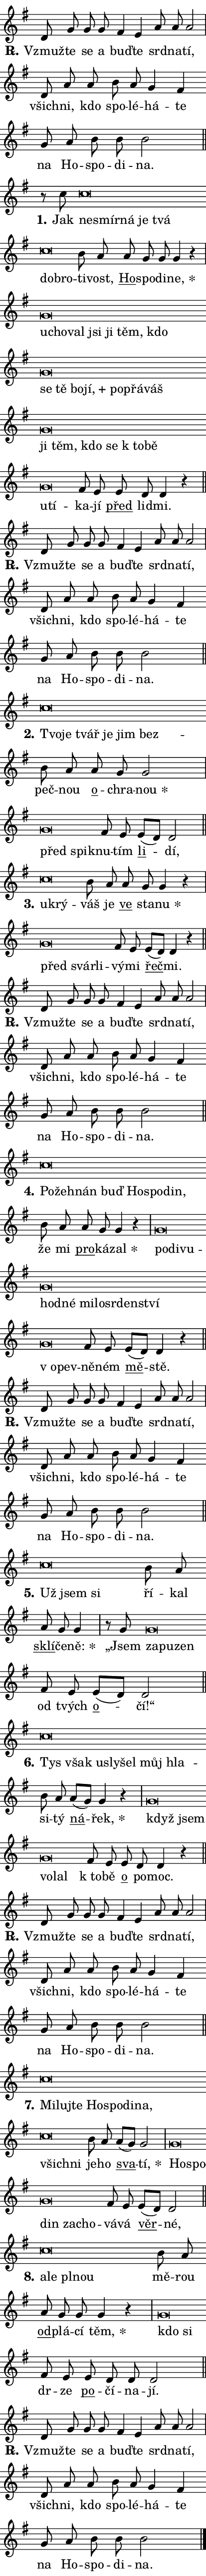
\version "2.24.0"
\header { tagline = "" }
\paper {
  indent = 0\cm
  top-margin = 0\cm
  right-margin = 0\cm
  bottom-margin = 0\cm
  left-margin = 0\cm
  paper-width = 7\cm
  page-breaking = #ly:one-page-breaking
  system-system-spacing.basic-distance = #11
  score-system-spacing.basic-distance = #11
  ragged-last = ##f
}


%% Author: Thomas Morley
%% https://lists.gnu.org/archive/html/lilypond-user/2020-05/msg00002.html
#(define (line-position grob)
"Returns position of @var[grob} in current system:
   @code{'start}, if at first time-step
   @code{'end}, if at last time-step
   @code{'middle} otherwise
"
  (let* ((col (ly:item-get-column grob))
         (ln (ly:grob-object col 'left-neighbor))
         (rn (ly:grob-object col 'right-neighbor))
         (col-to-check-left (if (ly:grob? ln) ln col))
         (col-to-check-right (if (ly:grob? rn) rn col))
         (break-dir-left
           (and
             (ly:grob-property col-to-check-left 'non-musical #f)
             (ly:item-break-dir col-to-check-left)))
         (break-dir-right
           (and
             (ly:grob-property col-to-check-right 'non-musical #f)
             (ly:item-break-dir col-to-check-right))))
        (cond ((eqv? 1 break-dir-left) 'start)
              ((eqv? -1 break-dir-right) 'end)
              (else 'middle))))

#(define (tranparent-at-line-position vctor)
  (lambda (grob)
  "Relying on @code{line-position} select the relevant enry from @var{vctor}.
Used to determine transparency,"
    (case (line-position grob)
      ((end) (not (vector-ref vctor 0)))
      ((middle) (not (vector-ref vctor 1)))
      ((start) (not (vector-ref vctor 2))))))

noteHeadBreakVisibility =
#(define-music-function (break-visibility)(vector?)
"Makes @code{NoteHead}s transparent relying on @var{break-visibility}"
#{
  \override NoteHead.transparent =
    #(tranparent-at-line-position break-visibility)
#})

#(define delete-ledgers-for-transparent-note-heads
  (lambda (grob)
    "Reads whether a @code{NoteHead} is transparent.
If so this @code{NoteHead} is removed from @code{'note-heads} from
@var{grob}, which is supposed to be @code{LedgerLineSpanner}.
As a result ledgers are not printed for this @code{NoteHead}"
    (let* ((nhds-array (ly:grob-object grob 'note-heads))
           (nhds-list
             (if (ly:grob-array? nhds-array)
                 (ly:grob-array->list nhds-array)
                 '()))
           ;; Relies on the transparent-property being done before
           ;; Staff.LedgerLineSpanner.after-line-breaking is executed.
           ;; This is fragile ...
           (to-keep
             (remove
               (lambda (nhd)
                 (ly:grob-property nhd 'transparent #f))
               nhds-list)))
      ;; TODO find a better method to iterate over grob-arrays, similiar
      ;; to filter/remove etc for lists
      ;; For now rebuilt from scratch
      (set! (ly:grob-object grob 'note-heads)  '())
      (for-each
        (lambda (nhd)
          (ly:pointer-group-interface::add-grob grob 'note-heads nhd))
        to-keep))))

hideNotes = {
  \noteHeadBreakVisibility #begin-of-line-visible
}
unHideNotes = {
  \noteHeadBreakVisibility #all-visible
}

% work-around for resetting accidentals
% https://lilypond.org/doc/v2.23/Documentation/notation/displaying-rhythms#unmetered-music
cadenzaMeasure = {
  \cadenzaOff
  \partial 1024 s1024
  \cadenzaOn
}

#(define-markup-command (accent layout props text) (markup?)
  "Underline accented syllable"
  (interpret-markup layout props
    #{\markup \override #'(offset . 4.3) \underline { #text }#}))

responsum = \markup \concat {
  "R" \hspace #-1.05 \path #0.1 #'((moveto 0 0.07) (lineto 0.9 0.8)) \hspace #0.05 "."
}

\layout {
    \context {
        \Staff
        \remove "Time_signature_engraver"
        \override LedgerLineSpanner.after-line-breaking = #delete-ledgers-for-transparent-note-heads
    }
    \context {
        \Voice {
            \override NoteHead.output-attributes = #'((class . "notehead"))
            \override Hairpin.height = #0.55
        }
    }
    \context {
        \Lyrics {
            \override StanzaNumber.output-attributes = #'((class . "stanzanumber"))
            \override LyricSpace.minimum-distance = #0.9
            \override LyricText.font-name = #"TeX Gyre Schola"
            \override LyricText.font-size = 1
            \override StanzaNumber.font-name = #"TeX Gyre Schola Bold"
            \override StanzaNumber.font-size = 1
        }
    }
}

% magnetic-lyrics.ily
%
%   written by
%     Jean Abou Samra <jean@abou-samra.fr>
%     Werner Lemberg <wl@gnu.org>
%
%   adapted by
%     Jiri Hon <jiri.hon@gmail.com>
%
% Version 2022-Apr-15

% https://www.mail-archive.com/lilypond-user@gnu.org/msg149350.html

#(define (Left_hyphen_pointer_engraver context)
   "Collect syllable-hyphen-syllable occurrences in lyrics and store
them in properties.  This engraver only looks to the left.  For
example, if the lyrics input is @code{foo -- bar}, it does the
following.

@itemize @bullet
@item
Set the @code{text} property of the @code{LyricHyphen} grob between
@q{foo} and @q{bar} to @code{foo}.

@item
Set the @code{left-hyphen} property of the @code{LyricText} grob with
text @q{foo} to the @code{LyricHyphen} grob between @q{foo} and
@q{bar}.
@end itemize

Use this auxiliary engraver in combination with the
@code{lyric-@/text::@/apply-@/magnetic-@/offset!} hook."
   (let ((hyphen #f)
         (text #f))
     (make-engraver
      (acknowledgers
       ((lyric-syllable-interface engraver grob source-engraver)
        (set! text grob)))
      (end-acknowledgers
       ((lyric-hyphen-interface engraver grob source-engraver)
        ;(when (not (grob::has-interface grob 'lyric-space-interface))
          (set! hyphen grob)));)
      ((stop-translation-timestep engraver)
       (when (and text hyphen)
         (ly:grob-set-object! text 'left-hyphen hyphen))
       (set! text #f)
       (set! hyphen #f)))))

#(define (lyric-text::apply-magnetic-offset! grob)
   "If the space between two syllables is less than the value in
property @code{LyricText@/.details@/.squash-threshold}, move the right
syllable to the left so that it gets concatenated with the left
syllable.

Use this function as a hook for
@code{LyricText@/.after-@/line-@/breaking} if the
@code{Left_@/hyphen_@/pointer_@/engraver} is active."
   (let ((hyphen (ly:grob-object grob 'left-hyphen #f)))
     (when hyphen
       (let ((left-text (ly:spanner-bound hyphen LEFT)))
         (when (grob::has-interface left-text 'lyric-syllable-interface)
           (let* ((common (ly:grob-common-refpoint grob left-text X))
                  (this-x-ext (ly:grob-extent grob common X))
                  (left-x-ext
                   (begin
                     ;; Trigger magnetism for left-text.
                     (ly:grob-property left-text 'after-line-breaking)
                     (ly:grob-extent left-text common X)))
                  ;; `delta` is the gap width between two syllables.
                  (delta (- (interval-start this-x-ext)
                            (interval-end left-x-ext)))
                  (details (ly:grob-property grob 'details))
                  (threshold (assoc-get 'squash-threshold details 0.2)))
             (when (< delta threshold)
               (let* (;; We have to manipulate the input text so that
                      ;; ligatures crossing syllable boundaries are not
                      ;; disabled.  For languages based on the Latin
                      ;; script this is essentially a beautification.
                      ;; However, for non-Western scripts it can be a
                      ;; necessity.
                      (lt (ly:grob-property left-text 'text))
                      (rt (ly:grob-property grob 'text))
                      (is-space (grob::has-interface hyphen 'lyric-space-interface))
                      (space (if is-space " " ""))
                      (space-markup (grob-interpret-markup grob " "))
                      (space-size (interval-length (ly:stencil-extent space-markup X)))
                      (extra-delta (if is-space space-size 0))
                      ;; Append new syllable.
                      (ltrt-space (if (and (string? lt) (string? rt))
                                (string-append lt space rt)
                                (make-concat-markup (list lt space rt))))
                      ;; Right-align `ltrt` to the right side.
                      (ltrt-space-markup (grob-interpret-markup
                               grob
                               (make-translate-markup
                                (cons (interval-length this-x-ext) 0)
                                (make-right-align-markup ltrt-space)))))
                 (begin
                   ;; Don't print `left-text`.
                   (ly:grob-set-property! left-text 'stencil #f)
                   ;; Set text and stencil (which holds all collected
                   ;; syllables so far) and shift it to the left.
                   (ly:grob-set-property! grob 'text ltrt-space)
                   (ly:grob-set-property! grob 'stencil ltrt-space-markup)
                   (ly:grob-translate-axis! grob (- (- delta extra-delta)) X))))))))))


#(define (lyric-hyphen::displace-bounds-first grob)
   ;; Make very sure this callback isn't triggered too early.
   (let ((left (ly:spanner-bound grob LEFT))
         (right (ly:spanner-bound grob RIGHT)))
     (ly:grob-property left 'after-line-breaking)
     (ly:grob-property right 'after-line-breaking)
     (ly:lyric-hyphen::print grob)))

squashThreshold = #0.4

\layout {
  \context {
    \Lyrics
    \consists #Left_hyphen_pointer_engraver
    \override LyricText.after-line-breaking =
      #lyric-text::apply-magnetic-offset!
    \override LyricHyphen.stencil = #lyric-hyphen::displace-bounds-first
    \override LyricText.details.squash-threshold = \squashThreshold
    \override LyricHyphen.minimum-distance = 0
    \override LyricHyphen.minimum-length = \squashThreshold
  }
}

squash = \override LyricText.details.squash-threshold = 9999
unSquash = \override LyricText.details.squash-threshold = \squashThreshold

left = \override LyricText.self-alignment-X = #LEFT
unLeft = \revert LyricText.self-alignment-X

starOffset = #(lambda (grob) 
                (let ((x_offset (ly:self-alignment-interface::aligned-on-x-parent grob)))
                  (if (= x_offset 0) 0 (+ x_offset 1.2))))

star = #(define-music-function (syllable)(string?)
"Append star separator at the end of a syllable"
#{
  \once \override LyricText.X-offset = #starOffset
  \lyricmode { \markup {
    #syllable
    \override #'((font-name . "TeX Gyre Schola Bold")) \hspace #0.2 \lower #0.65 \larger "*"
  } }
#})

starAccent = #(define-music-function (syllable)(string?)
"Append star separator at the end of a syllable and make accent"
#{
  \once \override LyricText.X-offset = #starOffset
  \lyricmode { \markup {
    \accent #syllable
    \override #'((font-name . "TeX Gyre Schola Bold")) \hspace #0.2 \lower #0.65 \larger "*"
  } }
#})

breath = #(define-music-function (syllable)(string?)
"Append breathing indicator at the end of a syllable"
#{
  \lyricmode { \markup { #syllable "+" } }
#})

optionalBreath = #(define-music-function (syllable)(string?)
"Append optional breathing indicator at the end of a syllable"
#{
  \lyricmode { \markup { #syllable "(+)" } }
#})


\score {
    <<
        \new Voice = "melody" { \cadenzaOn \key g \major \relative { d'8 g g g fis4 e a8 a a2 \cadenzaMeasure \bar "|" d,8 a' a \bar "" b a \bar "" g4 fis \bar "" g8 a b b b2 \cadenzaMeasure \bar "||" \break } }
        \new Lyrics \lyricsto "melody" { \lyricmode { \set stanza = \responsum
Vzmuž -- te se a buď -- te srd -- na -- tí, všich -- ni, kdo spo -- lé -- há -- te na Ho -- spo -- di -- na. } }
    >>
    \layout {}
}

\score {
    <<
        \new Voice = "melody" { \cadenzaOn \key g \major \relative { r8 c''8 c\breve*1/16 \hideNotes \breve*1/16 \bar "" \breve*1/16 \bar "" \breve*1/16 \bar "" \breve*1/16 \bar "" \breve*1/16 \breve*1/16 \bar "" \unHideNotes b8 a \bar "" a g g g4 r \cadenzaMeasure \bar "|" g\breve*1/16 \hideNotes \breve*1/16 \bar "" \breve*1/16 \bar "" \breve*1/16 \bar "" \breve*1/16 \bar "" \breve*1/16 \bar "" \breve*1/16 \bar "" \breve*1/16 \bar "" \breve*1/16 \bar "" \breve*1/16 \bar "" \breve*1/16 \bar "" \breve*1/16 \bar "" \breve*1/16 \bar "" \breve*1/16 \bar "" \breve*1/16 \bar "" \breve*1/16 \bar "" \breve*1/16 \bar "" \breve*1/16 \bar "" \breve*1/16 \bar "" \breve*1/16 \bar "" \breve*1/16 \breve*1/16 \bar "" \unHideNotes fis8 e \bar "" e d d4 r \cadenzaMeasure \bar "||" \break } }
        \new Lyrics \lyricsto "melody" { \lyricmode { \set stanza = "1."
Jak \left ne -- \squash smír -- ná je tvá dob -- ro -- \unLeft \unSquash ti -- vost, \markup \accent Ho -- spo -- di -- \star ne, \left u -- \squash cho -- val jsi ji těm, kdo se tě bo -- \breath "jí," po -- přá -- váš ji těm, kdo se "k to" -- bě u -- tí -- \unLeft \unSquash ka -- jí \markup \accent před lid -- mi. } }
    >>
    \layout {}
}

\score {
    <<
        \new Voice = "melody" { \cadenzaOn \key g \major \relative { d'8 g g g fis4 e a8 a a2 \cadenzaMeasure \bar "|" d,8 a' a \bar "" b a \bar "" g4 fis \bar "" g8 a b b b2 \cadenzaMeasure \bar "||" \break } }
        \new Lyrics \lyricsto "melody" { \lyricmode { \set stanza = \responsum
Vzmuž -- te se a buď -- te srd -- na -- tí, všich -- ni, kdo spo -- lé -- há -- te na Ho -- spo -- di -- na. } }
    >>
    \layout {}
}

\score {
    <<
        \new Voice = "melody" { \cadenzaOn \key g \major \relative { c''\breve*1/16 \hideNotes \breve*1/16 \bar "" \breve*1/16 \bar "" \breve*1/16 \bar "" \breve*1/16 \breve*1/16 \bar "" \unHideNotes b8 a \bar "" a g g2 \cadenzaMeasure \bar "|" g\breve*1/16 \hideNotes \breve*1/16 \bar "" \unHideNotes fis8 e \bar "" e[( d)] d2 \cadenzaMeasure \bar "||" \break } }
        \new Lyrics \lyricsto "melody" { \lyricmode { \set stanza = "2."
\left Tvo -- \squash je tvář je jim bez -- \unLeft \unSquash peč -- nou \markup \accent o -- chra -- \star nou \left před \squash spik -- \unLeft \unSquash nu -- tím \markup \accent li -- dí, } }
    >>
    \layout {}
}

\score {
    <<
        \new Voice = "melody" { \cadenzaOn \key g \major \relative { c''\breve*1/16 \hideNotes \breve*1/16 \bar "" \unHideNotes b8 a \bar "" a g g4 r \cadenzaMeasure \bar "|" g\breve*1/16 \hideNotes \breve*1/16 \breve*1/16 \bar "" \unHideNotes fis8 e \bar "" e[( d)] d4 r \cadenzaMeasure \bar "||" \break } }
        \new Lyrics \lyricsto "melody" { \lyricmode { \set stanza = "3."
\left u -- \squash krý -- \unLeft \unSquash váš je \markup \accent ve sta -- \star nu \left před \squash svár -- li -- \unLeft \unSquash vý -- mi \markup \accent řeč -- mi. } }
    >>
    \layout {}
}

\score {
    <<
        \new Voice = "melody" { \cadenzaOn \key g \major \relative { d'8 g g g fis4 e a8 a a2 \cadenzaMeasure \bar "|" d,8 a' a \bar "" b a \bar "" g4 fis \bar "" g8 a b b b2 \cadenzaMeasure \bar "||" \break } }
        \new Lyrics \lyricsto "melody" { \lyricmode { \set stanza = \responsum
Vzmuž -- te se a buď -- te srd -- na -- tí, všich -- ni, kdo spo -- lé -- há -- te na Ho -- spo -- di -- na. } }
    >>
    \layout {}
}

\score {
    <<
        \new Voice = "melody" { \cadenzaOn \key g \major \relative { c''\breve*1/16 \hideNotes \breve*1/16 \bar "" \breve*1/16 \bar "" \breve*1/16 \bar "" \breve*1/16 \bar "" \breve*1/16 \breve*1/16 \bar "" \unHideNotes b8 a \bar "" a g g4 r \cadenzaMeasure \bar "|" g\breve*1/16 \hideNotes \breve*1/16 \bar "" \breve*1/16 \bar "" \breve*1/16 \bar "" \breve*1/16 \bar "" \breve*1/16 \bar "" \breve*1/16 \bar "" \breve*1/16 \bar "" \breve*1/16 \bar "" \breve*1/16 \bar "" \breve*1/16 \breve*1/16 \bar "" \unHideNotes fis8 e \bar "" e[( d)] d4 r \cadenzaMeasure \bar "||" \break } }
        \new Lyrics \lyricsto "melody" { \lyricmode { \set stanza = "4."
\left Po -- \squash žeh -- nán buď Ho -- spo -- din, \unLeft \unSquash že mi \markup \accent pro -- ká -- \star zal \left po -- \squash di -- vu -- hod -- né mi -- lo -- sr -- den -- ství "v o" -- pev -- \unLeft \unSquash ně -- ném \markup \accent mě -- stě. } }
    >>
    \layout {}
}

\score {
    <<
        \new Voice = "melody" { \cadenzaOn \key g \major \relative { d'8 g g g fis4 e a8 a a2 \cadenzaMeasure \bar "|" d,8 a' a \bar "" b a \bar "" g4 fis \bar "" g8 a b b b2 \cadenzaMeasure \bar "||" \break } }
        \new Lyrics \lyricsto "melody" { \lyricmode { \set stanza = \responsum
Vzmuž -- te se a buď -- te srd -- na -- tí, všich -- ni, kdo spo -- lé -- há -- te na Ho -- spo -- di -- na. } }
    >>
    \layout {}
}

\score {
    <<
        \new Voice = "melody" { \cadenzaOn \key g \major \relative { c''\breve*1/16 \hideNotes \breve*1/16 \breve*1/16 \bar "" \unHideNotes b8 a \bar "" a g g4 \cadenzaMeasure \bar "|" r8 g8 g\breve*1/16 \hideNotes \breve*1/16 \breve*1/16 \bar "" \unHideNotes fis8 e \bar "" e[( d)] d2 \cadenzaMeasure \bar "||" \break } }
        \new Lyrics \lyricsto "melody" { \lyricmode { \set stanza = "5."
\left Už \squash jsem si \unLeft \unSquash ří -- kal \markup \accent sklí -- če -- \star ně: „Jsem \left za -- \squash pu -- zen \unLeft \unSquash od tvých \markup \accent o -- čí!“ } }
    >>
    \layout {}
}

\score {
    <<
        \new Voice = "melody" { \cadenzaOn \key g \major \relative { c''\breve*1/16 \hideNotes \breve*1/16 \bar "" \breve*1/16 \bar "" \breve*1/16 \bar "" \breve*1/16 \bar "" \breve*1/16 \breve*1/16 \bar "" \unHideNotes b8 a \bar "" a[( g)] g4 r \cadenzaMeasure \bar "|" g\breve*1/16 \hideNotes \breve*1/16 \bar "" \breve*1/16 \breve*1/16 \bar "" \unHideNotes fis8 e \bar "" e d d4 r \cadenzaMeasure \bar "||" \break } }
        \new Lyrics \lyricsto "melody" { \lyricmode { \set stanza = "6."
\left Tys \squash však u -- sly -- šel můj hla -- \unLeft \unSquash si -- tý \markup \accent ná -- \star řek, \left když \squash jsem vo -- lal \unLeft \unSquash "k to" -- bě \markup \accent o po -- moc. } }
    >>
    \layout {}
}

\score {
    <<
        \new Voice = "melody" { \cadenzaOn \key g \major \relative { d'8 g g g fis4 e a8 a a2 \cadenzaMeasure \bar "|" d,8 a' a \bar "" b a \bar "" g4 fis \bar "" g8 a b b b2 \cadenzaMeasure \bar "||" \break } }
        \new Lyrics \lyricsto "melody" { \lyricmode { \set stanza = \responsum
Vzmuž -- te se a buď -- te srd -- na -- tí, všich -- ni, kdo spo -- lé -- há -- te na Ho -- spo -- di -- na. } }
    >>
    \layout {}
}

\score {
    <<
        \new Voice = "melody" { \cadenzaOn \key g \major \relative { c''\breve*1/16 \hideNotes \breve*1/16 \bar "" \breve*1/16 \bar "" \breve*1/16 \bar "" \breve*1/16 \bar "" \breve*1/16 \bar "" \breve*1/16 \bar "" \breve*1/16 \breve*1/16 \bar "" \unHideNotes b8 a \bar "" a[( g)] g2 \cadenzaMeasure \bar "|" g\breve*1/16 \hideNotes \breve*1/16 \bar "" \breve*1/16 \bar "" \breve*1/16 \breve*1/16 \bar "" \unHideNotes fis8 e \bar "" e[( d)] d2 \cadenzaMeasure \bar "||" \break } }
        \new Lyrics \lyricsto "melody" { \lyricmode { \set stanza = "7."
\left Mi -- \squash luj -- te Ho -- spo -- di -- na, všich -- ni \unLeft \unSquash je -- ho \markup \accent sva -- \star tí, \left Ho -- \squash spo -- din za -- cho -- \unLeft \unSquash vá -- vá \markup \accent věr -- né, } }
    >>
    \layout {}
}

\score {
    <<
        \new Voice = "melody" { \cadenzaOn \key g \major \relative { c''\breve*1/16 \hideNotes \breve*1/16 \bar "" \breve*1/16 \breve*1/16 \bar "" \unHideNotes b8 a \bar "" a g g g4 r \cadenzaMeasure \bar "|" g\breve*1/16 \hideNotes \breve*1/16 \bar "" \unHideNotes fis8 e \bar "" e d d d2 \cadenzaMeasure \bar "||" \break } }
        \new Lyrics \lyricsto "melody" { \lyricmode { \set stanza = "8."
\left a -- \squash le pl -- nou \unLeft \unSquash mě -- rou \markup \accent od -- plá -- cí \star těm, \left kdo \squash si \unLeft \unSquash dr -- ze \markup \accent po -- čí -- na -- jí. } }
    >>
    \layout {}
}

\score {
    <<
        \new Voice = "melody" { \cadenzaOn \key g \major \relative { d'8 g g g fis4 e a8 a a2 \cadenzaMeasure \bar "|" d,8 a' a \bar "" b a \bar "" g4 fis \bar "" g8 a b b b2 \cadenzaMeasure \bar "||" \break } \bar "|." }
        \new Lyrics \lyricsto "melody" { \lyricmode { \set stanza = \responsum
Vzmuž -- te se a buď -- te srd -- na -- tí, všich -- ni, kdo spo -- lé -- há -- te na Ho -- spo -- di -- na. } }
    >>
    \layout {}
}
